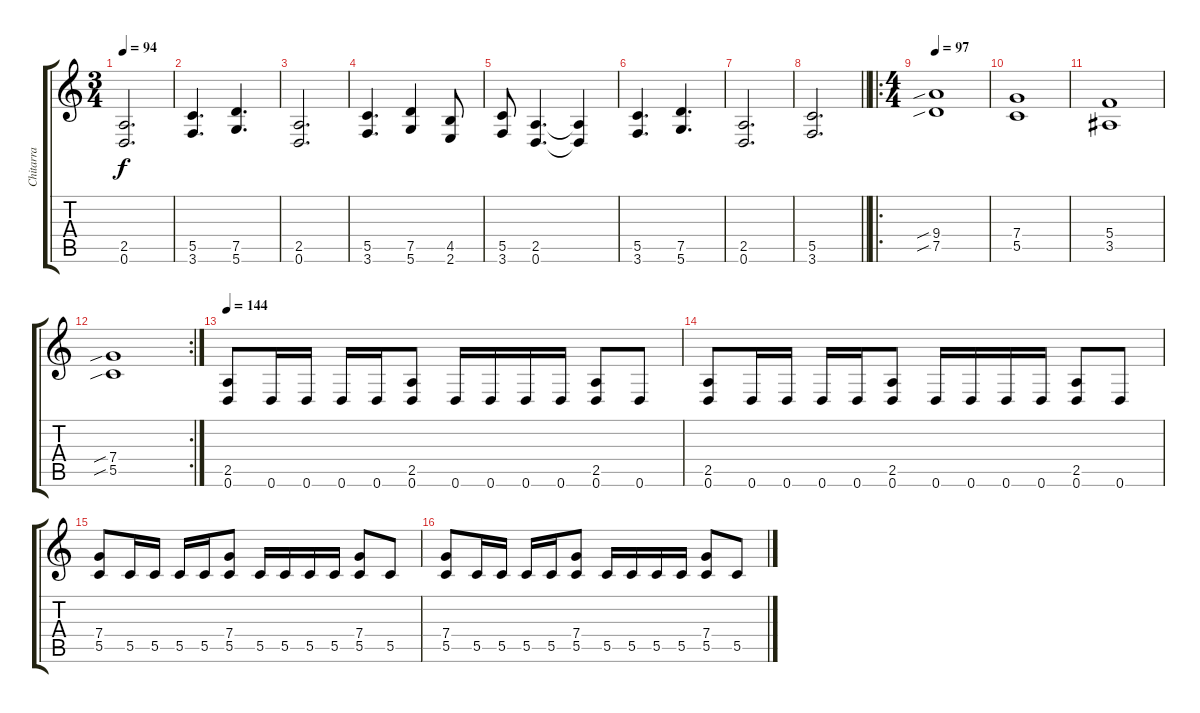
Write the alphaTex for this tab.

\track ("Chitarra" "Chitarra") {instrument overdrivenguitar}
\staff {score tabs}
\tuning (D4 A3 F3 C3 G2 D2) {hide}
\ts (3 4)
\tempo 94
\clef g2
\ks c
(2.5 0.6).2{d dy f} |
(5.5 3.6).4{d} (7.5 5.6).4{d} |
(2.5 0.6).2{d} |
(5.5 3.6).4{d} (7.5 5.6).4 (4.5 2.6).8 |
(5.5 3.6).8 (2.5 0.6).4{d} (2.5{t} 0.6{t}).4 |
(5.5 3.6).4{d} (7.5 5.6).4{d} |
(2.5 0.6).2{d} |
\barLineRight lightlight
(5.5 3.6).2{d} |
\ro
\ts (4 4)
\tempo 97
(9.4{sib} 7.5{sib}).1 |
(7.4 5.5).1 |
(5.4 3.5).1 |
\rc 2
(7.4{sib} 5.5{sib}).1 |
\tempo 144
(2.5 0.6).8 0.6.16 0.6.16 0.6.16 0.6.16 (2.5 0.6).8 0.6.16 0.6.16 0.6.16 0.6.16 (2.5 0.6).8 0.6.8 |
(2.5 0.6).8 0.6.16 0.6.16 0.6.16 0.6.16 (2.5 0.6).8 0.6.16 0.6.16 0.6.16 0.6.16 (2.5 0.6).8 0.6.8 |
(7.4 5.5).8 5.5.16 5.5.16 5.5.16 5.5.16 (7.4 5.5).8 5.5.16 5.5.16 5.5.16 5.5.16 (7.4 5.5).8 5.5.8 |
(7.4 5.5).8 5.5.16 5.5.16 5.5.16 5.5.16 (7.4 5.5).8 5.5.16 5.5.16 5.5.16 5.5.16 (7.4 5.5).8 5.5.8
